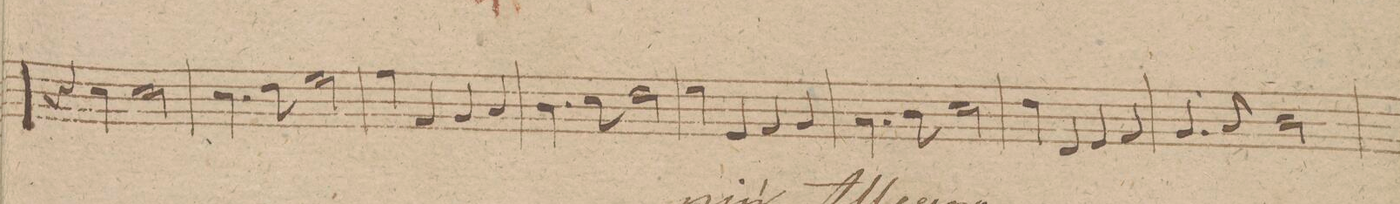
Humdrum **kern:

**kern	**dynam
*I"Trombone Baſso.	*
*clefF4	*
*k[f#c#g#d#]	*
*met(c)	*
*M4/4	*
4r	.
4E\	.
2E\	.
=39	=39
4.E\	.
8F#\	.
2G#\	.
=40	=40
4A\	.
4AA/	.
4BB/	.
4C#/	.
=41	=41
4.D#\	.
8E\	.
2F#\	.
=42	=42
4G#\	.
4GG#/	.
4AA/	.
4BB/	.
=43	=43
4.C#\	.
8D#\	.
2E\	.
=44	=44
4F#\	.
4FF#/	.
4GG#/	.
4AA/	.
=45	=45
4.BB/	.
8C#/	.
2D#\	.
=46	=46
*-	*-
